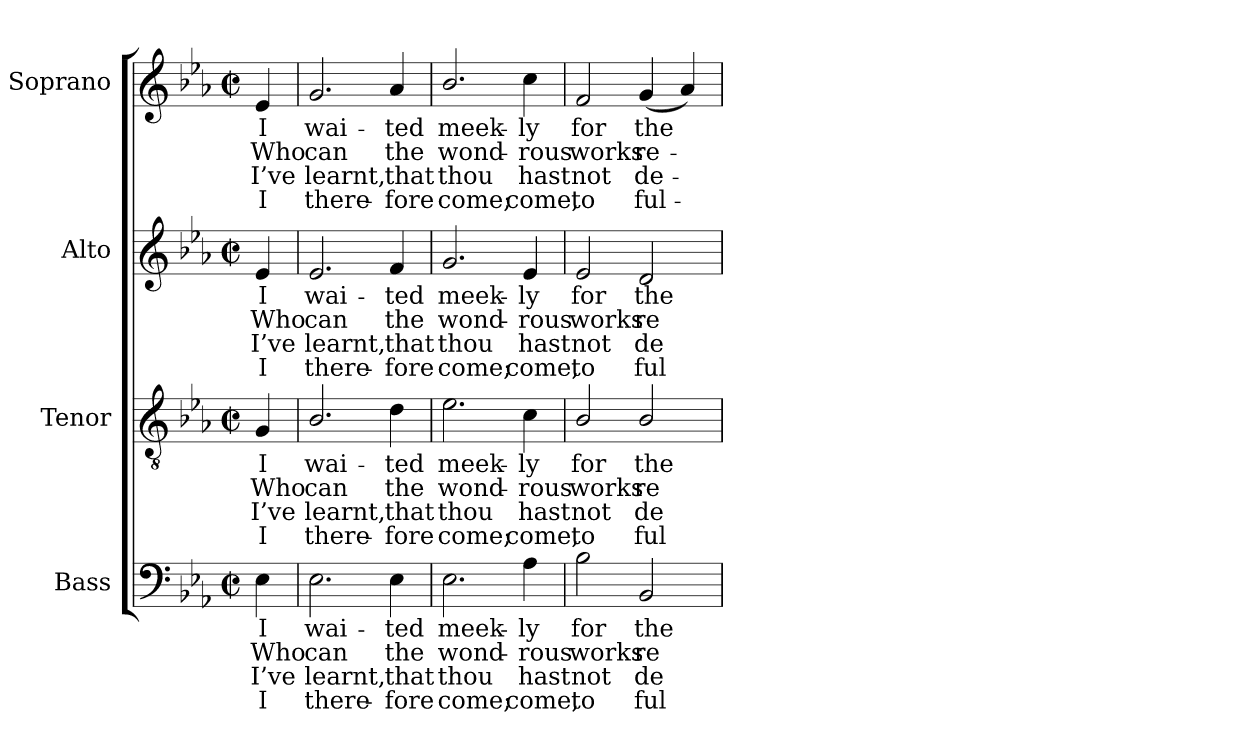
**kern	**text	**text	**text	**text	**kern	**text	**text	**text	**text	**kern	**text	**text	**text	**text	**kern	**text	**text	**text	**text
*part4	*part4	*part4	*part4	*part4	*part3	*part3	*part3	*part3	*part3	*part2	*part2	*part2	*part2	*part2	*part1	*part1	*part1	*part1	*part1
*staff4	*staff4	*staff4	*staff4	*staff4	*staff3	*staff3	*staff3	*staff3	*staff3	*staff2	*staff2	*staff2	*staff2	*staff2	*staff1	*staff1	*staff1	*staff1	*staff1
*I"Bass	*	*	*	*	*I"Tenor	*	*	*	*	*I"Alto	*	*	*	*	*I"Soprano	*	*	*	*
*I'B.	*	*	*	*	*I'T.	*	*	*	*	*I'A.	*	*	*	*	*I'S.	*	*	*	*
!!LO:PB:g=z
*clefF4	*	*	*	*	*clefGv2	*	*	*	*	*clefG2	*	*	*	*	*clefG2	*	*	*	*
*	*	*	*	*	*ITrd7c12	*	*	*	*	*	*	*	*	*	*	*	*	*	*
*k[b-e-a-]	*	*	*	*	*k[b-e-a-]	*	*	*	*	*k[b-e-a-]	*	*	*	*	*k[b-e-a-]	*	*	*	*
*E-:	*	*	*	*	*E-:	*	*	*	*	*E-:	*	*	*	*	*E-:	*	*	*	*
*M2/2	*	*	*	*	*M2/2	*	*	*	*	*M2/2	*	*	*	*	*M2/2	*	*	*	*
*met(c|)	*	*	*	*	*met(c|)	*	*	*	*	*met(c|)	*	*	*	*	*met(c|)	*	*	*	*
=	=	=	=	=	=	=	=	=	=	=	=	=	=	=	=	=	=	=	=
!	!LO:LY:b:color=#000000	!LO:LY:b:color=#000000	!LO:LY:b:color=#000000	!LO:LY:b:color=#000000	!	!	!	!	!	!	!	!	!	!	!	!	!	!	!
!	!	!	!	!	!	!LO:LY:b:color=#000000	!LO:LY:b:color=#000000	!LO:LY:b:color=#000000	!LO:LY:b:color=#000000	!	!	!	!	!	!	!	!	!	!
!	!	!	!	!	!	!	!	!	!	!	!LO:LY:b:color=#000000	!LO:LY:b:color=#000000	!LO:LY:b:color=#000000	!LO:LY:b:color=#000000	!	!	!	!	!
!	!	!	!	!	!	!	!	!	!	!	!	!	!	!	!	!LO:LY:b:color=#000000	!LO:LY:b:color=#000000	!LO:LY:b:color=#000000	!LO:LY:b:color=#000000
4E-i\	I	Who	I’ve	I	4GGi/	I	Who	I’ve	I	4e-i/	I	Who	I’ve	I	4e-i/	I	Who	I’ve	I
=1	=1	=1	=1	=1	=1	=1	=1	=1	=1	=1	=1	=1	=1	=1	=1	=1	=1	=1	=1
!	!LO:LY:b:color=#000000	!LO:LY:b:color=#000000	!LO:LY:b:color=#000000	!LO:LY:b:color=#000000	!	!	!	!	!	!	!	!	!	!	!	!	!	!	!
!	!	!	!	!	!	!LO:LY:b:color=#000000	!LO:LY:b:color=#000000	!LO:LY:b:color=#000000	!LO:LY:b:color=#000000	!	!	!	!	!	!	!	!	!	!
!	!	!	!	!	!	!	!	!	!	!	!LO:LY:b:color=#000000	!LO:LY:b:color=#000000	!LO:LY:b:color=#000000	!LO:LY:b:color=#000000	!	!	!	!	!
!	!	!	!	!	!	!	!	!	!	!	!	!	!	!	!	!LO:LY:b:color=#000000	!LO:LY:b:color=#000000	!LO:LY:b:color=#000000	!LO:LY:b:color=#000000
2.E-i\	wai-	can	learnt,	there-	2.BB-i/	wai-	can	learnt,	there-	2.e-i/	wai-	can	learnt,	there-	2.gi/	wai-	can	learnt,	there-
!	!LO:LY:b:color=#000000	!LO:LY:b:color=#000000	!LO:LY:b:color=#000000	!LO:LY:b:color=#000000	!	!	!	!	!	!	!	!	!	!	!	!	!	!	!
!	!	!	!	!	!	!LO:LY:b:color=#000000	!LO:LY:b:color=#000000	!LO:LY:b:color=#000000	!LO:LY:b:color=#000000	!	!	!	!	!	!	!	!	!	!
!	!	!	!	!	!	!	!	!	!	!	!LO:LY:b:color=#000000	!LO:LY:b:color=#000000	!LO:LY:b:color=#000000	!LO:LY:b:color=#000000	!	!	!	!	!
!	!	!	!	!	!	!	!	!	!	!	!	!	!	!	!	!LO:LY:b:color=#000000	!LO:LY:b:color=#000000	!LO:LY:b:color=#000000	!LO:LY:b:color=#000000
4E-i\	-ted	the	-that	fore	4Di\	-ted	the	-that	fore	4fi/	-ted	the	-that	fore	4a-i/	-ted	the	-that	fore
=2	=2	=2	=2	=2	=2	=2	=2	=2	=2	=2	=2	=2	=2	=2	=2	=2	=2	=2	=2
!	!LO:LY:b:color=#000000	!LO:LY:b:color=#000000	!LO:LY:b:color=#000000	!LO:LY:b:color=#000000	!	!	!	!	!	!	!	!	!	!	!	!	!	!	!
!	!	!	!	!	!	!LO:LY:b:color=#000000	!LO:LY:b:color=#000000	!LO:LY:b:color=#000000	!LO:LY:b:color=#000000	!	!	!	!	!	!	!	!	!	!
!	!	!	!	!	!	!	!	!	!	!	!LO:LY:b:color=#000000	!LO:LY:b:color=#000000	!LO:LY:b:color=#000000	!LO:LY:b:color=#000000	!	!	!	!	!
!	!	!	!	!	!	!	!	!	!	!	!	!	!	!	!	!LO:LY:b:color=#000000	!LO:LY:b:color=#000000	!LO:LY:b:color=#000000	!LO:LY:b:color=#000000
2.E-i\	meek-	wond-	thou	come;	2.E-i\	meek-	wond-	thou	come;	2.gi/	meek-	wond-	thou	come;	2.b-i/	meek-	wond-	thou	come;
!	!LO:LY:b:color=#000000	!LO:LY:b:color=#000000	!LO:LY:b:color=#000000	!LO:LY:b:color=#000000	!	!	!	!	!	!	!	!	!	!	!	!	!	!	!
!	!	!	!	!	!	!LO:LY:b:color=#000000	!LO:LY:b:color=#000000	!LO:LY:b:color=#000000	!LO:LY:b:color=#000000	!	!	!	!	!	!	!	!	!	!
!	!	!	!	!	!	!	!	!	!	!	!LO:LY:b:color=#000000	!LO:LY:b:color=#000000	!LO:LY:b:color=#000000	!LO:LY:b:color=#000000	!	!	!	!	!
!	!	!	!	!	!	!	!	!	!	!	!	!	!	!	!	!LO:LY:b:color=#000000	!LO:LY:b:color=#000000	!LO:LY:b:color=#000000	!LO:LY:b:color=#000000
4A-i\	-ly	-rous	hast	come,	4Ci\	-ly	-rous	hast	come,	4e-i/	-ly	-rous	hast	come,	4cci\	-ly	-rous	hast	come,
=3	=3	=3	=3	=3	=3	=3	=3	=3	=3	=3	=3	=3	=3	=3	=3	=3	=3	=3	=3
!	!LO:LY:b:color=#000000	!LO:LY:b:color=#000000	!LO:LY:b:color=#000000	!LO:LY:b:color=#000000	!	!	!	!	!	!	!	!	!	!	!	!	!	!	!
!	!	!	!	!	!	!LO:LY:b:color=#000000	!LO:LY:b:color=#000000	!LO:LY:b:color=#000000	!LO:LY:b:color=#000000	!	!	!	!	!	!	!	!	!	!
!	!	!	!	!	!	!	!	!	!	!	!LO:LY:b:color=#000000	!LO:LY:b:color=#000000	!LO:LY:b:color=#000000	!LO:LY:b:color=#000000	!	!	!	!	!
!	!	!	!	!	!	!	!	!	!	!	!	!	!	!	!	!LO:LY:b:color=#000000	!LO:LY:b:color=#000000	!LO:LY:b:color=#000000	!LO:LY:b:color=#000000
2B-i\	for	works	not	to	2BB-i/	for	works	not	to	2e-i/	for	works	not	to	2fi/	for	works	not	to
!	!LO:LY:b:color=#000000	!LO:LY:b:color=#000000	!LO:LY:b:color=#000000	!LO:LY:b:color=#000000	!	!	!	!	!	!	!	!	!	!	!	!	!	!	!
!	!	!	!	!	!	!LO:LY:b:color=#000000	!LO:LY:b:color=#000000	!LO:LY:b:color=#000000	!LO:LY:b:color=#000000	!	!	!	!	!	!	!	!	!	!
!	!	!	!	!	!	!	!	!	!	!	!LO:LY:b:color=#000000	!LO:LY:b:color=#000000	!LO:LY:b:color=#000000	!LO:LY:b:color=#000000	!	!	!	!	!
!	!	!	!	!	!	!	!	!	!	!	!	!	!	!	!	!LO:LY:b:color=#000000	!LO:LY:b:color=#000000	!LO:LY:b:color=#000000	!LO:LY:b:color=#000000
2BB-i/	the	re-	de-	-ful-	2BB-i/	the	re-	de-	-ful-	2di/	the	re-	de-	-ful-	(4gi/	the	re-	de-	-ful-
.	.	.	.	.	.	.	.	.	.	.	.	.	.	.	4a-i/)	.	.	.	.
=	=	=	=	=	=	=	=	=	=	=	=	=	=	=	=	=	=	=	=
*-	*-	*-	*-	*-	*-	*-	*-	*-	*-	*-	*-	*-	*-	*-	*-	*-	*-	*-	*-
